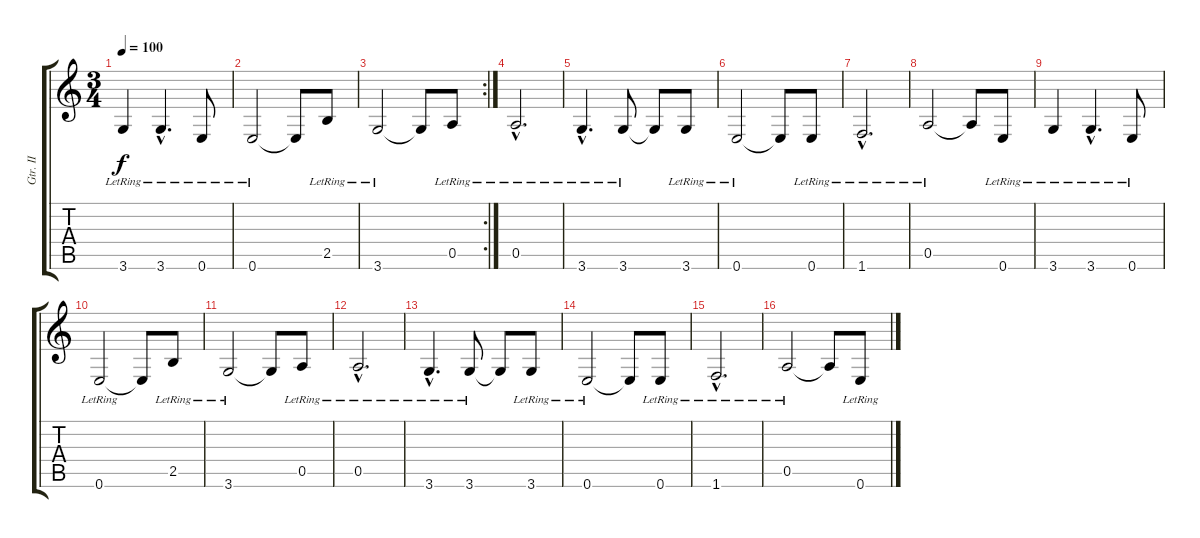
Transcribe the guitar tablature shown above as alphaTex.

\track ("Gtr. II" "Gtr. II") {instrument acousticguitarsteel}
\staff {score tabs}
\tuning (E4 B3 G3 D3 A2 E2) {hide}
\ts (3 4)
\tempo 100
\clef g2
\ks c
3.6{lr}.4{dy f} 3.6{hac lr}.4{d} 0.6{lr}.8 |
0.6{lr}.2 0.6{t}.8 2.5{lr}.8 |
\rc 2
3.6{lr}.2 3.6{t}.8 0.5{lr}.8 |
0.5{hac lr}.2{d} |
3.6{hac lr}.4{d} 3.6{lr}.8 3.6{t}.8 3.6{lr}.8 |
0.6{lr}.2 0.6{t}.8 0.6{lr}.8 |
1.6{hac lr}.2{d} |
0.5{lr}.2 0.5{t}.8 0.6{lr}.8 |
3.6{lr}.4 3.6{hac lr}.4{d} 0.6{lr}.8 |
0.6{lr}.2 0.6{t}.8 2.5{lr}.8 |
3.6{lr}.2 3.6{t}.8 0.5{lr}.8 |
0.5{hac lr}.2{d} |
3.6{hac lr}.4{d} 3.6{lr}.8 3.6{t}.8 3.6{lr}.8 |
0.6{lr}.2 0.6{t}.8 0.6{lr}.8 |
1.6{hac lr}.2{d} |
0.5{lr}.2 0.5{t}.8 0.6{lr}.8
